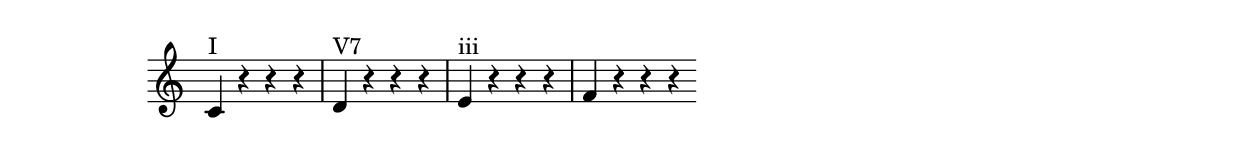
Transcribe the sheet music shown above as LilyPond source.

#(ly:set-option 'midi-extension "mid")
\version "2.12.3"
\include "english.ly"
\header{ 
}
%{
[I]       [V7]      [iii]
S - - - | R - - - | G - - - | m - - - | 

%}
melody = {
\once \override Staff.TimeSignature #'stencil = ##f
\clef treble
\key c 
\major
\cadenzaOn
  c'4^"I" r4 r4 r4 \bar "|"  d'4^"V7" r4 r4 r4 \bar "|"  e'4^"iii" r4 r4 r4 \bar "|"  f'4 r4 r4 r4 \bar "|" \bar "" \break 
 }
text = \lyricmode {
    
}
\score{

<<
\new Voice = "one" {
\melody
}
\new Lyrics \lyricsto "one" \text
>>
\layout {
\context {
\Score
}
}
\midi {
\context {
\Score
tempoWholesPerMinute = #(ly:make-moment 200 4)
}
}
}